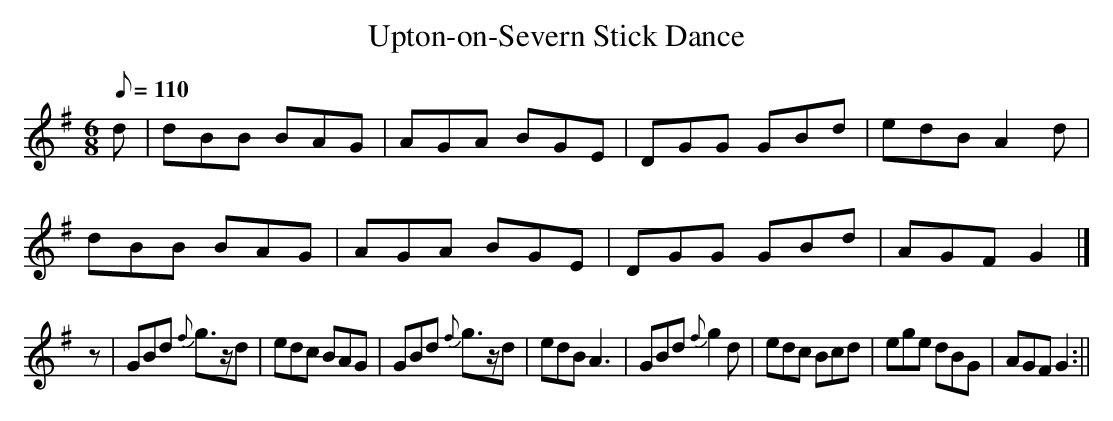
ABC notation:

X:1
T:Upton-on-Severn Stick Dance
M:6/8
L:1/8
Q:110
K:G
d|dBB BAG|AGA BGE|DGG GBd|edB A2d|!dBB BAG|AGA BGE|DGG GBd|AGF G2|]!
z|GBd {f}g3/2z/d|edc BAG|GBd {f}g3/2z/d|edB A3|\
GBd{f}g2d|edc Bcd|ege dBG|AGFG2:||
